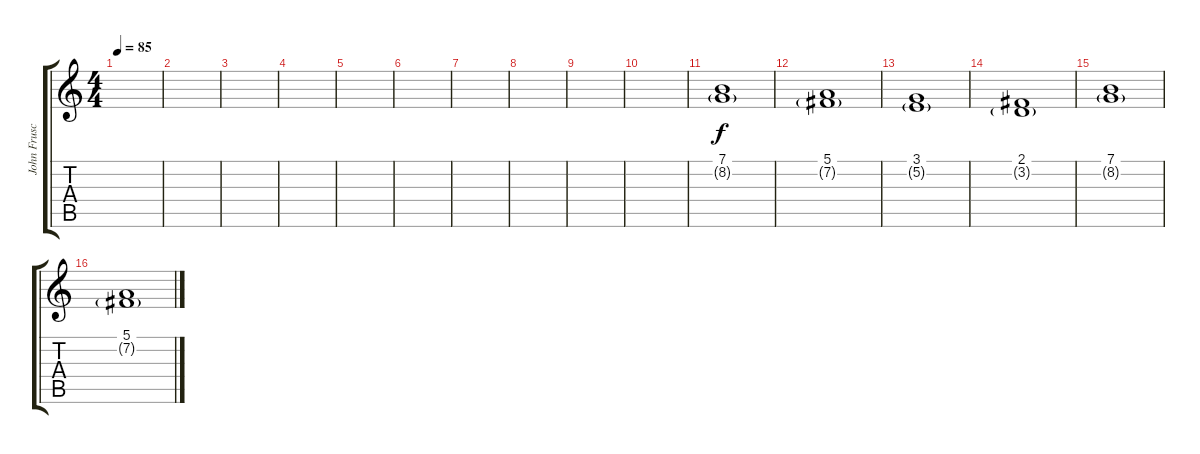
\track ("John Frusciante (Vocals)" "John Frusc") {instrument altosax}
\staff {score tabs}
\tuning (E4 B3 G3 D3 A2 E2) {hide}
\ts (4 4)
\tempo 85
\clef g2
\ks c
|
|
|
|
|
|
|
|
|
|
(7.1 8.2{g}).1 |
(5.1 7.2{g}).1 |
(3.1 5.2{g}).1 |
(2.1 3.2{g}).1 |
(7.1 8.2{g}).1 |
(5.1 7.2{g}).1
